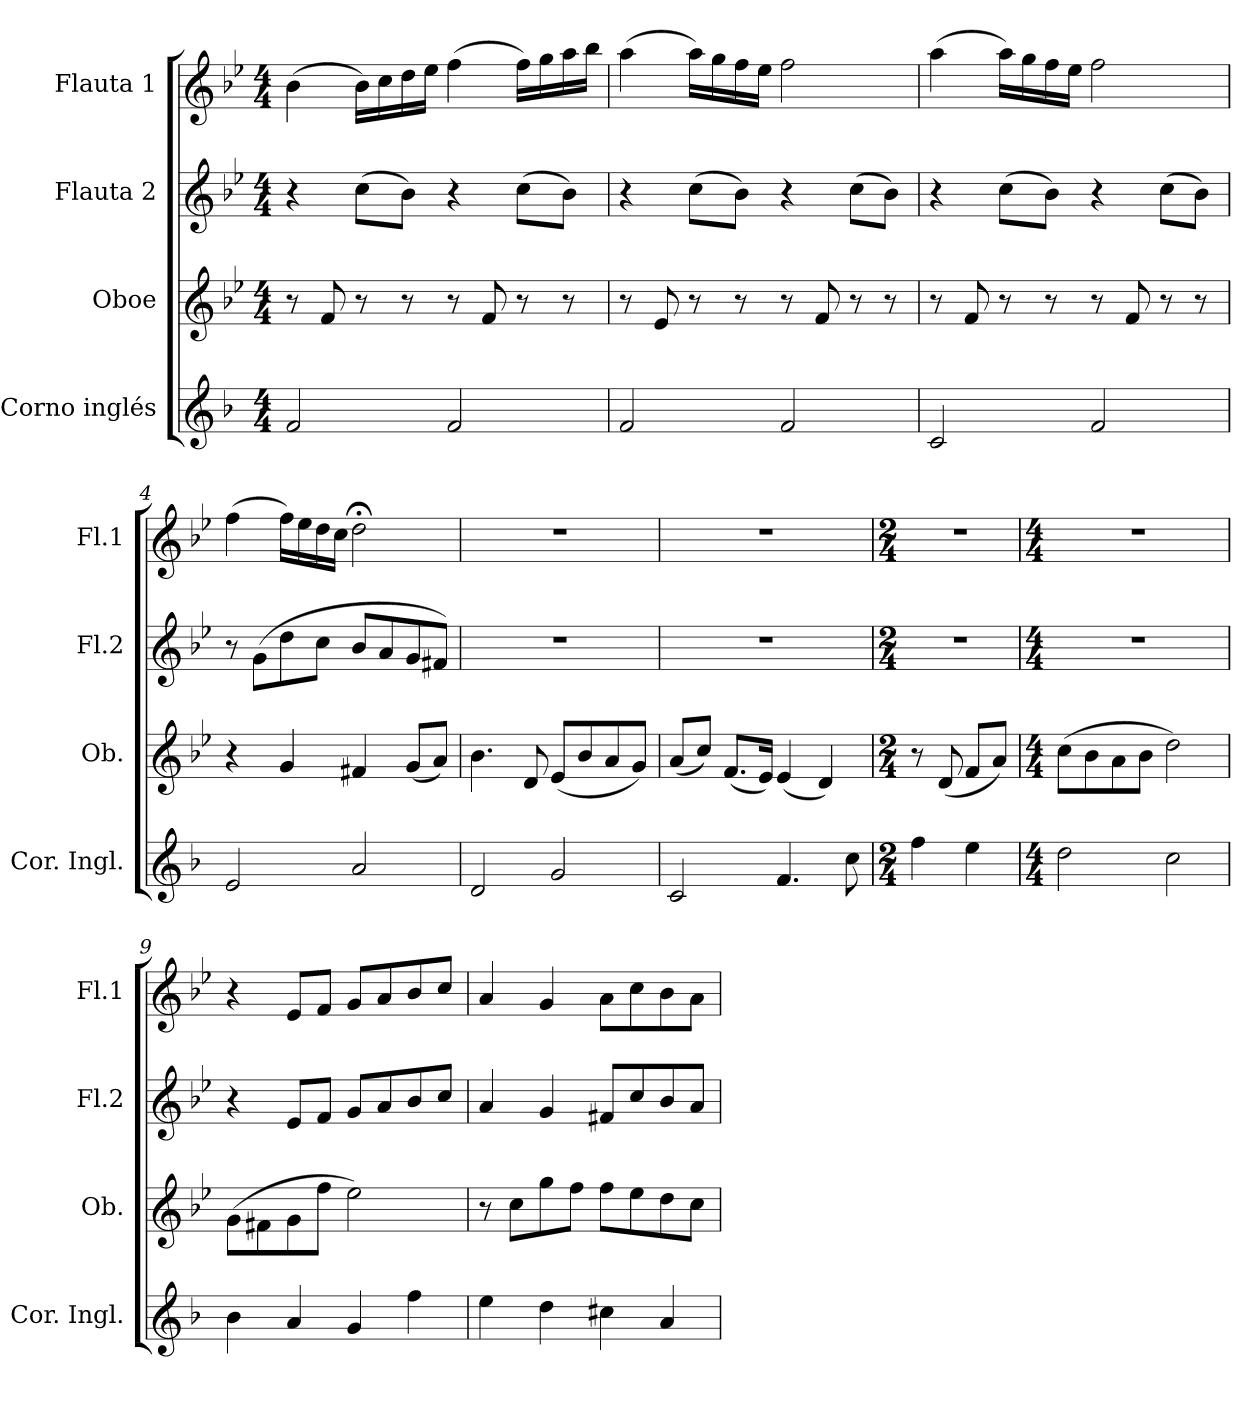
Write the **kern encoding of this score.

**kern	**kern	**kern	**kern
*part4	*part3	*part2	*part1
*staff4	*staff3	*staff2	*staff1
*I"Corno inglés	*I"Oboe	*I"Flauta 2	*I"Flauta 1
*I'Cor. Ingl.	*I'Ob.	*I'Fl.2	*I'Fl.1
*clefG2	*clefG2	*clefG2	*clefG2
*ITrd4c7	*	*	*
*k[b-e-]	*k[b-e-]	*k[b-e-]	*k[b-e-]
*M4/4	*M4/4	*M4/4	*M4/4
*MM72	*MM72	*MM72	*MM72
=1	=1	=1	=1
2B-/	8r	4r	(>4b-\
.	8f/	.	.
.	8r	(>8cc\L	16b-\LL)
.	.	.	16cc\
.	8r	8b-\J)	16dd\
.	.	.	16ee-\JJ
2B-/	8r	4r	(>4ff\
.	8f/	.	.
.	8r	(>8cc\L	16ff\LL)
.	.	.	16gg\
.	8r	8b-\J)	16aa\
.	.	.	16bb-\JJ
=2	=2	=2	=2
2B-/	8r	4r	(>4aa\
.	8e-/	.	.
.	8r	(>8cc\L	16aa\LL)
.	.	.	16gg\
.	8r	8b-\J)	16ff\
.	.	.	16ee-\JJ
2B-/	8r	4r	2ff\
.	8f/	.	.
.	8r	(>8cc\L	.
.	8r	8b-\J)	.
=3	=3	=3	=3
2F/	8r	4r	(>4aa\
.	8f/	.	.
.	8r	(>8cc\L	16aa\LL)
.	.	.	16gg\
.	8r	8b-\J)	16ff\
.	.	.	16ee-\JJ
2B-/	8r	4r	2ff\
.	8f/	.	.
.	8r	(>8cc\L	.
.	8r	8b-\J)	.
!!LO:LB:g=z
=4	=4	=4	=4
2A/	4r	8r	(>4ff\
.	.	(>8g\L	.
.	4g/	8dd\	16ff\LL)
.	.	.	16ee-\
.	.	8cc\J	16dd\
.	.	.	16cc\JJ
2d/	4f#X/	8b-/L	2dd;<\
.	.	8a/	.
.	(<8g/L	8g/	.
.	8a/J)	8f#X/J)	.
=5	=5	=5	=5
2G/	4.b-\	1r	1r
.	8d/	.	.
2c/	(<8e-/L	.	.
.	8b-/	.	.
.	8a/	.	.
.	8g/J)	.	.
=6	=6	=6	=6
2F/	(<8a/L	1r	1r
.	8cc/J)	.	.
.	(<8.f/L	.	.
.	16e-/Jk)	.	.
4.B-/	(<4e-/	.	.
.	4d/)	.	.
8f\	.	.	.
=7	=7	=7	=7
*M2/4	*M2/4	*M2/4	*M2/4
4b-\	8r	2r	2r
.	(<8d/	.	.
4a\	8f/L	.	.
.	8a/J)	.	.
=8	=8	=8	=8
*M4/4	*M4/4	*M4/4	*M4/4
2g\	(>8cc\L	1r	1r
.	8b-\	.	.
.	8a\	.	.
.	8b-\J	.	.
2f\	2dd\)	.	.
!!LO:LB:g=z
=9	=9	=9	=9
4e-\	(>8g\L	4r	4r
.	8f#X\	.	.
4d/	8g\	8e-/L	8e-/L
.	8ff\J	8f/J	8f/J
4c/	2ee-\)	8g/L	8g/L
.	.	8a/	8a/
4b-\	.	8b-/	8b-/
.	.	8cc/J	8cc/J
=10	=10	=10	=10
4a\	8r	4a/	4a/
.	8cc\L	.	.
4g\	8gg\	4g/	4g/
.	8ff\J	.	.
4f#X\	8ff\L	8f#X/L	8a\L
.	8ee-\	8cc/	8cc\
4d/	8dd\	8b-/	8b-\
.	8cc\J	8a/J	8a\J
=	=	=	=
*-	*-	*-	*-
